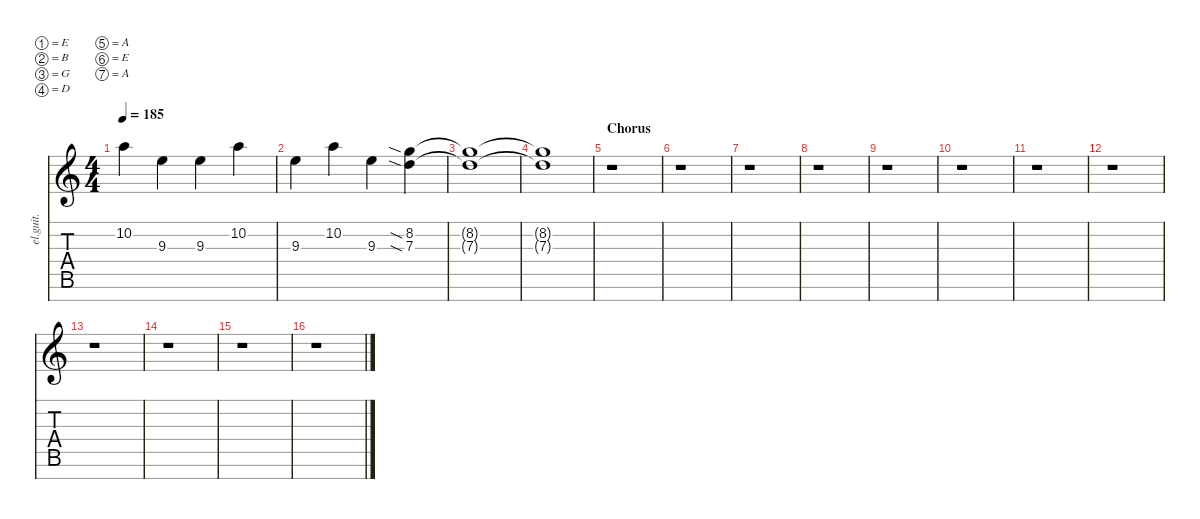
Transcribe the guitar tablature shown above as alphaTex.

\defaultSystemsLayout 4
\hideDynamics
\bracketExtendMode nobrackets
\track ("Clean Guitar - Zoli" "el.guit.") {instrument electricguitarclean}
\staff {score tabs}
\tuning (E4 B3 G3 D3 A2 E2 A1)
\ts (4 4)
\tempo 185
\clef g2
\ks c
10.2.4{dy mf beam Down} 9.3.4{beam Down} 9.3.4{beam Down} 10.2.4{beam Down} |
9.3.4{beam Down} 10.2.4{beam Down} 9.3.4{beam Down} (8.2{sia} 7.3{sia}).4{beam Down} |
(8.2{t} 7.3{t}).1{beam Down} |
(7.3{t} 8.2{t}).1{beam Down} |
\section ("" "Chorus")
r.1{beam Down} |
r.1{beam Down} |
r.1{beam Down} |
r.1{beam Down} |
r.1{beam Down} |
r.1{beam Down} |
r.1{beam Down} |
r.1{beam Down} |
r.1{beam Down} |
r.1{beam Down} |
r.1{beam Down} |
r.1{beam Down}
